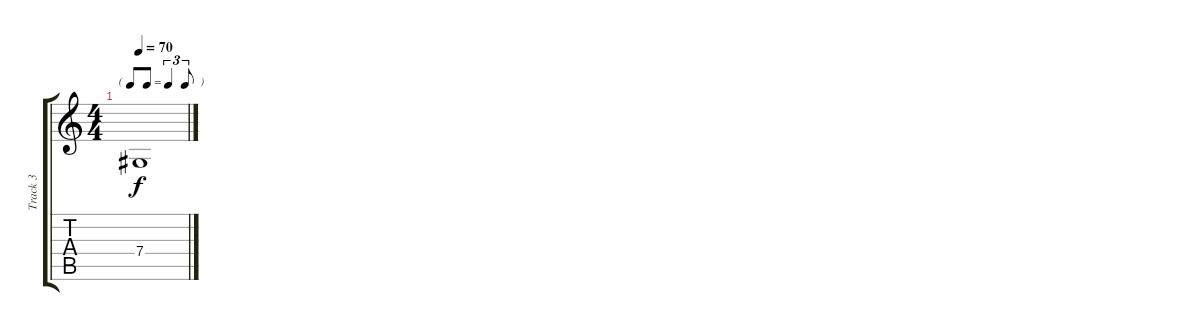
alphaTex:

\track ("Track 3" "Track 3") {instrument acousticgrandpiano}
\staff {score tabs}
\tuning (Eb4 Bb3 Gb3 Db3 Ab2 Eb2) {hide}
\ts (4 4)
\tf triplet8th
\tempo 70
\clef g2
\ks c
7.4{t}.1{dy f}
